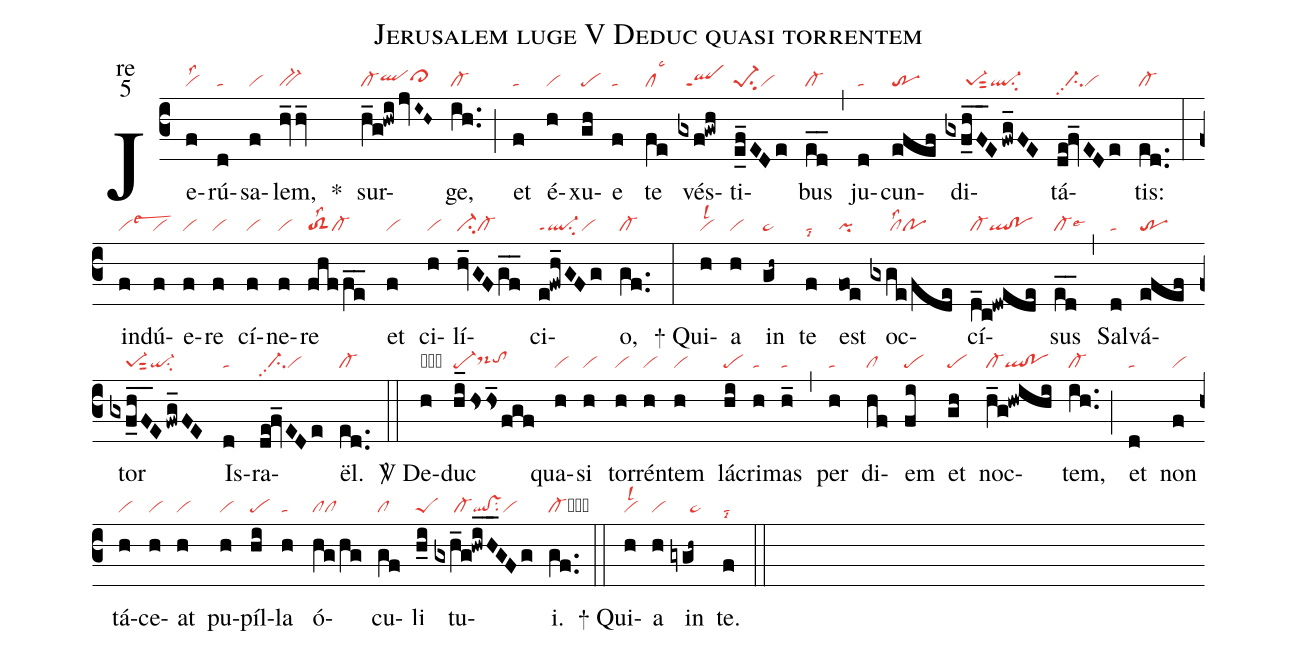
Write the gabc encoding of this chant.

name:Jerusalem luge V Deduc quasi torrentem;
office-part:re;
mode:5;
nabc-lines:1;
%%
(c3) Je(f|vilss2)rú(d|ta)sa(f|vi)lem,(hv_2hv_|bv-) <sp>*</sp>() sur(h_g!hwi/jvI~H~|cl-qlhhci~hh)ge,(ih..|cl-) (;) et(f|ta) é(h|vi)xu(gh|pe)e(f|ta) te(fe|cllsc3) vés(gxf!gwh|//qlppt1)ti(e_f_EDe|pe-1su2vi)bus(ed__|cl-) (,) ju(d|ta)cun(efef|tr)di(gxf_hF__E/fwg_FE|/////pe-1sut2ql-su2)tá(de!fv_EDe|//ci-pp2vi)tis:(ed..|cl-) (:) in(f|vilsew3)dú(f|vi)e(f|vi)re(f|vi) cí(f|vi)ne(f|vi)re(fhffe__|toS2lss2cl-) et(f|vi) ci(h|vi)lí(hv_GFgf__|ci-cl-)ci(e!fwh_GFg|ql-ppt1su2vi)o,(gf..|cl-) (:)

<sp>+</sp> Qui(h|vilsl2)a(h|vi) in(gh~|pe~) te(f|talsi8) est(foe|pi) oc(gxge/fde|/////cllss2po)cí(d_c!dwede|cl-ql!po)sus(ed__|cl-lse6) (,) Sal(d|ta)vá(efef|tr)tor(gxf_hF__E/fwg_FE|////pe-1sut2qi-su2) Is(d|ta)ra(de!fv_EDe|//ci-pp2vi)ël.(ed..|cl-) (::)

<sp>V/</sp> De(h|obvi)duc(hi_/hshs_/fgf|pe-ds-hhtohh) qua(h|vi)si(h|vi) tor(h|vi)rén(h|vi)tem(h|vi) lá(hi|pe)cri(h|ta)mas(h_|ta) (,) per(h|ta) di(hf|cl)em(fi|pe) et(gh|pe) noc(h_g!hwihi|cl-ql!po)tem,(ih..|cl-) (;) et(d|ta) non(f|vi) tá(h|vi)ce(h|vi)at(h|vi) pu(h|vi)píl(hi|pe)la(h|ta) ó(hg/hg|clcl)cu(gf|cl)li(h_i|peS) tu(gxh_g!hwiH__GFg|/////cl-ql!vssu2vi)i.(gf..|cl-cb) (::)

<sp>+</sp> Qui(h|vilsl2)a(h|vi) in(gygh~|/////pe~) te.(f|talsi8) (::)
